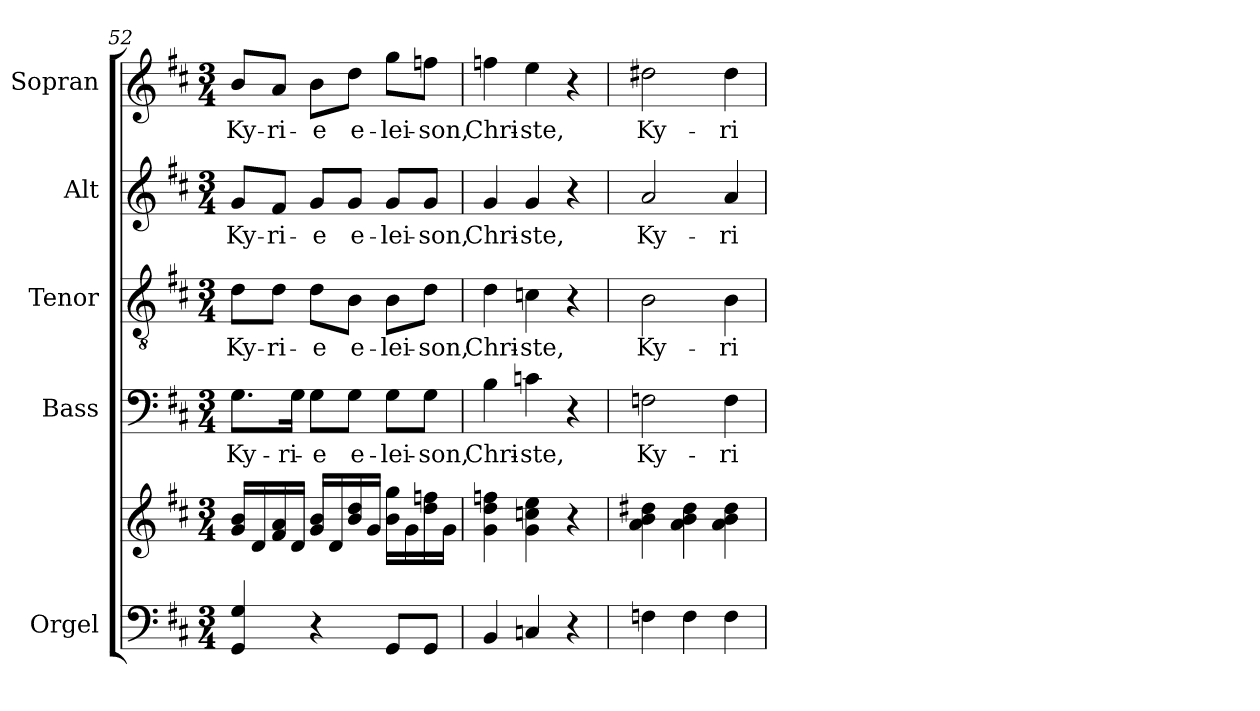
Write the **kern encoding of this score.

**kern	**kern	**kern	**text	**kern	**text	**kern	**text	**kern	**text
*part5	*part5	*part4	*part4	*part3	*part3	*part2	*part2	*part1	*part1
*staff6	*staff5	*staff4	*staff4	*staff3	*staff3	*staff2	*staff2	*staff1	*staff1
*I"Orgel	*	*I"Bass	*	*I"Tenor	*	*I"Alt	*	*I"Sopran	*
*I'Org.	*	*I'B.	*	*I'T.	*	*I'A.	*	*I'S.	*
!!LO:LB:g=z
*clefF4	*clefG2	*clefF4	*	*clefGv2	*	*clefG2	*	*clefG2	*
*k[f#c#]	*k[f#c#]	*k[f#c#]	*	*k[f#c#]	*	*k[f#c#]	*	*k[f#c#]	*
*D:	*D:	*D:	*	*D:	*	*D:	*	*D:	*
*M3/4	*M3/4	*M3/4	*	*M3/4	*	*M3/4	*	*M3/4	*
=52	=52	=52	=52	=52	=52	=52	=52	=52	=52
!	!	!	!LO:LY:b	!	!LO:LY:b	!	!LO:LY:b	!	!LO:LY:b
4GG/ 4G/	16g/ 16b/LL	8.G\L	Ky-	8d\L	Ky-	8g/L	Ky-	8b/L	Ky-
.	16d/	.	.	.	.	.	.	.	.
!	!	!	!	!	!LO:LY:b	!	!LO:LY:b	!	!LO:LY:b
.	16f#/ 16a/	.	.	8d\J	-ri-	8f#/J	-ri-	8a/J	-ri-
!	!	!	!LO:LY:b	!	!	!	!	!	!
.	16d/JJ	16G\Jk	-ri-	.	.	.	.	.	.
!	!	!	!LO:LY:b	!	!LO:LY:b	!	!LO:LY:b	!	!LO:LY:b
4r	16g/ 16b/LL	8G\L	-e	8d\L	-e	8g/L	-e	8b\L	-e
.	16d/	.	.	.	.	.	.	.	.
!	!	!	!LO:LY:b	!	!LO:LY:b	!	!LO:LY:b	!	!LO:LY:b
.	16b/ 16dd/	8G\J	e-	8B\J	e-	8g/J	e-	8dd\J	e-
.	16g/JJ	.	.	.	.	.	.	.	.
!	!	!	!LO:LY:b	!	!LO:LY:b	!	!LO:LY:b	!	!LO:LY:b
8GG/L	16b\ 16gg\LL	8G\L	-lei-	8B\L	-lei-	8g/L	-lei-	8gg\L	-lei-
.	16g\	.	.	.	.	.	.	.	.
!	!	!	!LO:LY:b	!	!LO:LY:b	!	!LO:LY:b	!	!LO:LY:b
8GG/J	16dd\ 16ffn\	8G\J	-son,	8d\J	-son,	8g/J	-son,	8ffn\J	-son,
.	16g\JJ	.	.	.	.	.	.	.	.
=53	=53	=53	=53	=53	=53	=53	=53	=53	=53
!	!	!	!LO:LY:b	!	!LO:LY:b	!	!LO:LY:b	!	!LO:LY:b
4BB/	4g\ 4dd\ 4ffn\	4B\	Chri-	4d\	Chri-	4g/	Chri-	4ffn\	Chri-
!	!	!	!LO:LY:b	!	!LO:LY:b	!	!LO:LY:b	!	!LO:LY:b
4Cn/	4g\ 4ccn\ 4ee\	4cn\	-ste,	4cn\	-ste,	4g/	-ste,	4ee\	-ste,
4r	4r	4r	.	4r	.	4r	.	4r	.
=54	=54	=54	=54	=54	=54	=54	=54	=54	=54
!	!	!	!LO:LY:b	!	!LO:LY:b	!	!LO:LY:b	!	!LO:LY:b
4Fn\	4a\ 4b\ 4dd#X\	2Fn\	Ky-	2B\	Ky-	2a/	Ky-	2dd#X\	Ky-
4F\	4a\ 4b\ 4dd#\	.	.	.	.	.	.	.	.
!	!	!	!LO:LY:b	!	!LO:LY:b	!	!LO:LY:b	!	!LO:LY:b
4F\	4a\ 4b\ 4dd#\	4F\	-ri-	4B\	-ri-	4a/	-ri-	4dd#\	-ri-
=	=	=	=	=	=	=	=	=	=
*-	*-	*-	*-	*-	*-	*-	*-	*-	*-
